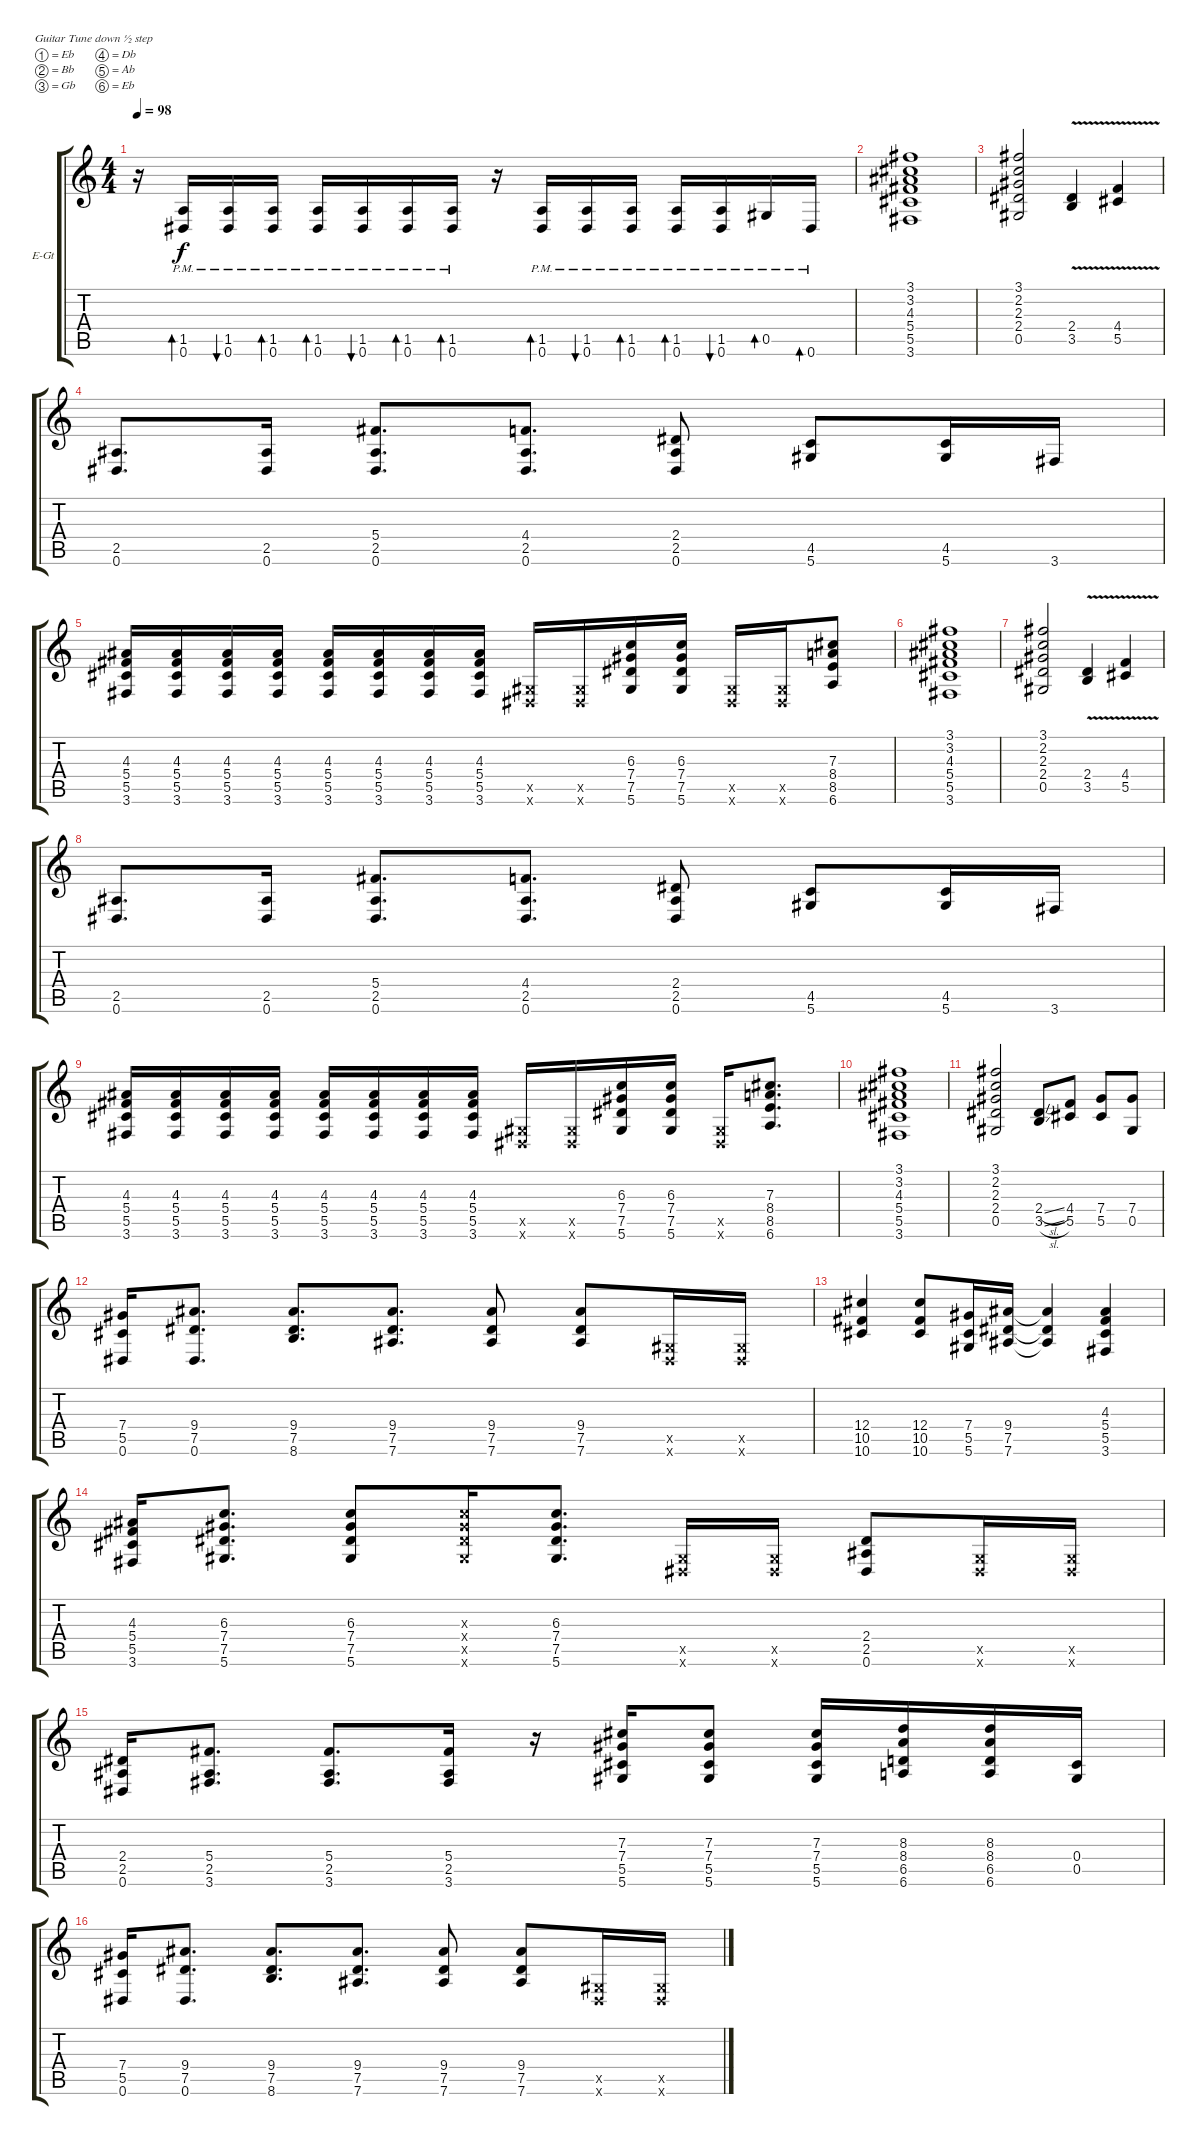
\bracketExtendMode groupsimilarinstruments
\firstSystemTrackNameOrientation horizontal
\otherSystemsTrackNameOrientation horizontal
\track ("Electric Guitar 2" "E-Gt") {instrument distortionguitar}
\staff {score tabs}
\tuning (Eb4 Bb3 Gb3 Db3 Ab2 Eb2)
\ts (4 4)
\tempo 98
\clef g2
\ks c
r.16{dy f} (0.6{pm} 1.5{pm}).16{bd 30} (0.6{pm} 1.5{pm}).16{bu 30} (0.6{pm} 1.5{pm}).16{bd 30} (0.6{pm} 1.5{pm}).16{bd 30} (0.6{pm} 1.5{pm}).16{bu 30} (0.6{pm} 1.5{pm}).16{bd 30} (0.6{pm} 1.5{pm}).16{bd 30} r.16 (0.6{pm} 1.5{pm}).16{bd 30} (0.6{pm} 1.5{pm}).16{bu 30} (0.6{pm} 1.5{pm}).16{bd 30} (0.6{pm} 1.5{pm}).16{bd 30} (0.6{pm} 1.5{pm}).16{bu 30} 0.5{pm}.16{bd 30} 0.6{pm}.16{bd 30} |
(3.6 5.5 5.4 4.3 3.2 3.1).1 |
(3.1 2.2 2.3 2.4 0.5).2 (3.5{v} 2.4{v}).4 (5.5{v} 4.4{v}).4 |
(0.6 2.5).8{d} (0.6 2.5).16 (0.6 2.5 5.4).8{d} (0.6 2.5 4.4).8{d} (0.6 2.5 2.4).8 (5.6 4.5).8 (5.6 4.5).16 3.6.16 |
(3.6 5.5 5.4 4.3).16 (3.6 5.5 5.4 4.3).16 (3.6 5.5 5.4 4.3).16 (3.6 5.5 5.4 4.3).16 (3.6 5.5 5.4 4.3).16 (3.6 5.5 5.4 4.3).16 (3.6 5.5 5.4 4.3).16 (3.6 5.5 5.4 4.3).16 (0.6{x} 0.5{x}).16 (0.6{x} 0.5{x}).16 (5.6 7.5 7.4 6.3).16 (5.6 7.5 7.4 6.3).16 (0.6{x} 0.5{x}).16 (0.6{x} 0.5{x}).16 (6.6 8.5 8.4 7.3).8 |
(3.6 5.5 5.4 4.3 3.2 3.1).1 |
(3.1 2.2 2.3 2.4 0.5).2 (3.5{v} 2.4{v}).4 (5.5{v} 4.4{v}).4 |
(0.6 2.5).8{d} (0.6 2.5).16 (0.6 2.5 5.4).8{d} (0.6 2.5 4.4).8{d} (0.6 2.5 2.4).8 (5.6 4.5).8 (5.6 4.5).16 3.6.16 |
(3.6 5.5 5.4 4.3).16 (3.6 5.5 5.4 4.3).16 (3.6 5.5 5.4 4.3).16 (3.6 5.5 5.4 4.3).16 (3.6 5.5 5.4 4.3).16 (3.6 5.5 5.4 4.3).16 (3.6 5.5 5.4 4.3).16 (3.6 5.5 5.4 4.3).16 (0.6{x} 0.5{x}).16 (0.6{x} 0.5{x}).16 (5.6 7.5 7.4 6.3).16 (5.6 7.5 7.4 6.3).16 (0.6{x} 0.5{x}).16 (6.6 8.5 8.4 7.3).8{d} |
(3.6 5.5 5.4 4.3 3.2 3.1).1 |
(3.1 2.2 2.3 2.4 0.5).2 (3.5{sl} 2.4{sl}).8 (5.5 4.4).8 (5.5 7.4).8 (0.5 7.4).8 |
(5.5 7.4 0.6).16 (7.5 9.4 0.6).8{d} (8.6 7.5 9.4).8{d} (7.6 7.5 9.4).8{d} (7.6 7.5 9.4).8 (7.6 7.5 9.4).8 (0.6{x} 0.5{x}).16 (0.6{x} 0.5{x}).16 |
(10.6 10.5 12.4).4 (10.6 10.5 12.4).8 (7.4 5.5 5.6).16 (7.6 7.5 9.4).16 (7.6{t} 7.5{t} 9.4{t}).4 (3.6 5.5 5.4 4.3).4 |
(3.6 5.5 4.3 5.4).16 (5.6 7.5 6.3 7.4).8{d} (5.6 7.5 6.3 7.4).8 (7.5{x} 5.6{x} 7.4{x} 6.3{x}).16 (5.6 7.5 6.3 7.4).8{d} (0.5{x} 0.6{x}).16 (0.6{x} 0.5{x}).16 (0.6 2.5 2.4).8 (0.5{x} 0.6{x}).16 (0.6{x} 0.5{x}).16 |
(0.6 2.5 2.4).16 (3.6 2.5 5.4).8{d} (3.6 2.5 5.4).8{d} (3.6 2.5 5.4).16 r.16 (5.6 5.5 7.4 7.3).16 (5.6 5.5 7.4 7.3).8 (5.6 5.5 7.4 7.3).16 (8.3 8.4 6.5 6.6).16 (6.6 6.5 8.4 8.3).16 (0.5 0.4).16 |
(5.5 7.4 0.6).16 (7.5 9.4 0.6).8{d} (8.6 7.5 9.4).8{d} (7.6 7.5 9.4).8{d} (7.6 7.5 9.4).8 (7.6 7.5 9.4).8 (0.6{x} 0.5{x}).16 (0.6{x} 0.5{x}).16
